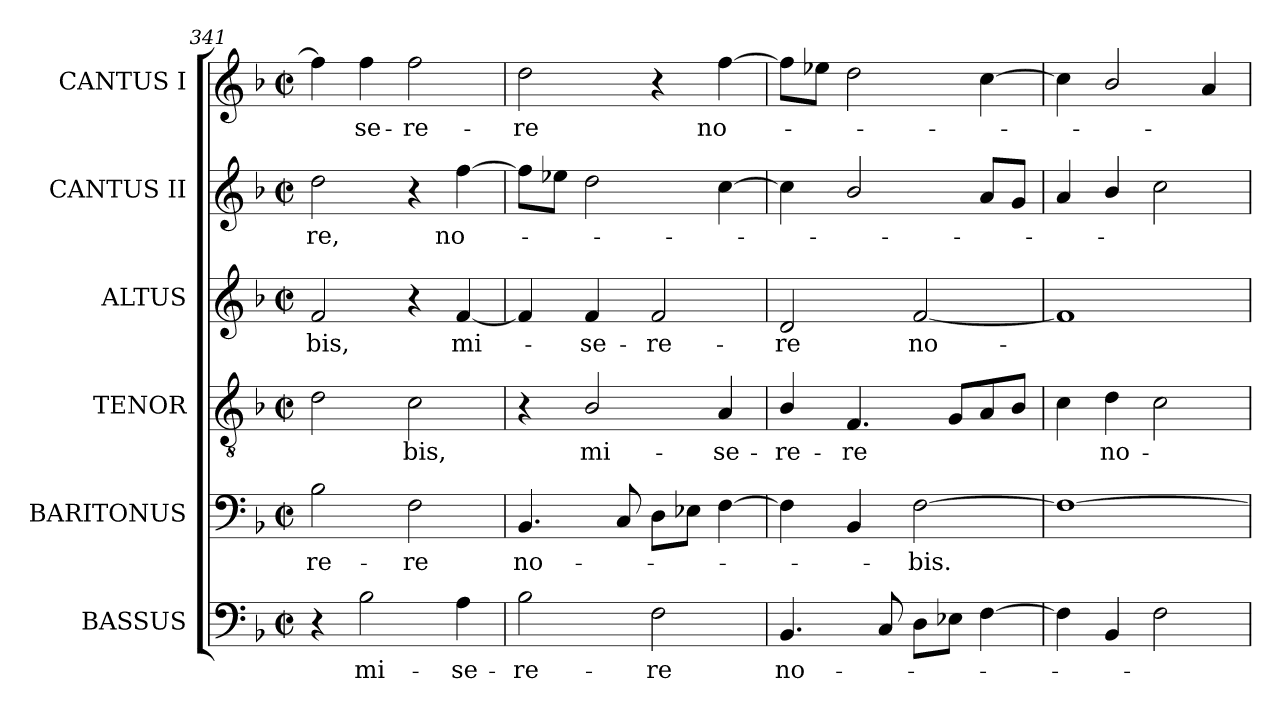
**kern	**text	**kern	**text	**kern	**text	**kern	**text	**kern	**text	**kern	**text
*part6	*part6	*part5	*part5	*part4	*part4	*part3	*part3	*part2	*part2	*part1	*part1
*staff6	*staff6	*staff5	*staff5	*staff4	*staff4	*staff3	*staff3	*staff2	*staff2	*staff1	*staff1
*I"BASSUS	*	*I"BARITONUS	*	*I"TENOR	*	*I"ALTUS	*	*I"CANTUS II	*	*I"CANTUS I	*
*I'B.	*	*I'Bar.	*	*I'T.	*	*I'A.	*	*	*	*	*
*clefF4	*	*clefF4	*	*clefGv2	*	*clefG2	*	*clefG2	*	*clefG2	*
*	*	*	*	*ITrd7c12	*	*	*	*	*	*	*
*k[b-]	*	*k[b-]	*	*k[b-]	*	*k[b-]	*	*k[b-]	*	*k[b-]	*
*F:	*	*F:	*	*F:	*	*F:	*	*F:	*	*F:	*
*M2/2	*	*M2/2	*	*M2/2	*	*M2/2	*	*M2/2	*	*M2/2	*
*met(c|)	*	*met(c|)	*	*met(c|)	*	*met(c|)	*	*met(c|)	*	*met(c|)	*
=341	=341	=341	=341	=341	=341	=341	=341	=341	=341	=341	=341
!	!	!	!LO:LY:b:color=#000000	!	!	!	!	!	!	!	!
!	!	!	!	!	!	!	!LO:LY:b:color=#000000	!	!	!	!
!	!	!	!	!	!	!	!	!	!LO:LY:b:color=#000000	!	!
4r	.	2B-i\	-re-	2Di\	.	2fi/	-bis,	2ddi\	-re,	4ffi\]	.
!	!LO:LY:b:color=#000000	!	!	!	!	!	!	!	!	!	!
!	!	!	!	!	!	!	!	!	!	!	!LO:LY:b:color=#000000
2B-i\	mi-	.	.	.	.	.	.	.	.	4ffi\	-se-
!	!	!	!LO:LY:b:color=#000000	!	!	!	!	!	!	!	!
!	!	!	!	!	!LO:LY:b:color=#000000	!	!	!	!	!	!
!	!	!	!	!	!	!	!	!	!	!	!LO:LY:b:color=#000000
.	.	2Fi\	-re	2Ci\	-bis,	4r	.	4r	.	2ffi\	-re-
!	!LO:LY:b:color=#000000	!	!	!	!	!	!	!	!	!	!
!	!	!	!	!	!	!	!LO:LY:b:color=#000000	!	!	!	!
!	!	!	!	!	!	!	!	!	!LO:LY:b:color=#000000	!	!
4Ai\	-se-	.	.	.	.	[4fi/	mi-	[4ffi\	no-	.	.
=342	=342	=342	=342	=342	=342	=342	=342	=342	=342	=342	=342
!	!LO:LY:b:color=#000000	!	!	!	!	!	!	!	!	!	!
!	!	!	!LO:LY:b:color=#000000	!	!	!	!	!	!	!	!
!	!	!	!	!	!	!	!	!	!	!	!LO:LY:b:color=#000000
2B-i\	-re-	4.BB-i/	no-	4r	.	4fi/]	.	8ffi\L]	.	2ddi\	-re
.	.	.	.	.	.	.	.	8ee-Xi\J	.	.	.
!	!	!	!	!	!LO:LY:b:color=#000000	!	!	!	!	!	!
!	!	!	!	!	!	!	!LO:LY:b:color=#000000	!	!	!	!
.	.	.	.	2BB-i/	mi-	4fi/	-se-	2ddi\	.	.	.
.	.	8Ci/	.	.	.	.	.	.	.	.	.
!	!LO:LY:b:color=#000000	!	!	!	!	!	!	!	!	!	!
!	!	!	!	!	!	!	!LO:LY:b:color=#000000	!	!	!	!
2Fi\	-re	8Di\L	.	.	.	2fi/	-re-	.	.	4r	.
.	.	8E-Xi\J	.	.	.	.	.	.	.	.	.
!	!	!	!	!	!LO:LY:b:color=#000000	!	!	!	!	!	!
!	!	!	!	!	!	!	!	!	!	!	!LO:LY:b:color=#000000
.	.	[4Fi\	.	4AAi/	-se-	.	.	[4cci\	.	[4ffi\	no-
=343	=343	=343	=343	=343	=343	=343	=343	=343	=343	=343	=343
!	!LO:LY:b:color=#000000	!	!	!	!	!	!	!	!	!	!
!	!	!	!	!	!LO:LY:b:color=#000000	!	!	!	!	!	!
!	!	!	!	!	!	!	!LO:LY:b:color=#000000	!	!	!	!
4.BB-i/	no-	4Fi\]	.	4BB-i/	-re-	2di/	-re	4cci\]	.	8ffi\L]	.
.	.	.	.	.	.	.	.	.	.	8ee-Xi\J	.
!	!	!	!	!	!LO:LY:b:color=#000000	!	!	!	!	!	!
.	.	4BB-i/	.	4.FFi/	-re	.	.	2b-i/	.	2ddi\	.
8Ci/	.	.	.	.	.	.	.	.	.	.	.
!	!	!	!LO:LY:b:color=#000000	!	!	!	!	!	!	!	!
!	!	!	!	!	!	!	!LO:LY:b:color=#000000	!	!	!	!
8Di\L	.	[2Fi\	-bis.	.	.	[2fi/	no-	.	.	.	.
8E-Xi\J	.	.	.	8GGi/L	.	.	.	.	.	.	.
[4Fi\	.	.	.	8AAi/	.	.	.	8ai/L	.	[4cci\	.
.	.	.	.	8BB-i/J	.	.	.	8gi/J	.	.	.
=344	=344	=344	=344	=344	=344	=344	=344	=344	=344	=344	=344
4Fi\]	.	1Fi_	.	4Ci\	.	1fi]	.	4ai/	.	4cci\]	.
!	!	!	!	!	!LO:LY:b:color=#000000	!	!	!	!	!	!
4BB-i/	.	.	.	4Di\	no-	.	.	4b-i/	.	2b-i/	.
2Fi\	.	.	.	2Ci\	.	.	.	2cci\	.	.	.
.	.	.	.	.	.	.	.	.	.	4ai/	.
=	=	=	=	=	=	=	=	=	=	=	=
*-	*-	*-	*-	*-	*-	*-	*-	*-	*-	*-	*-
